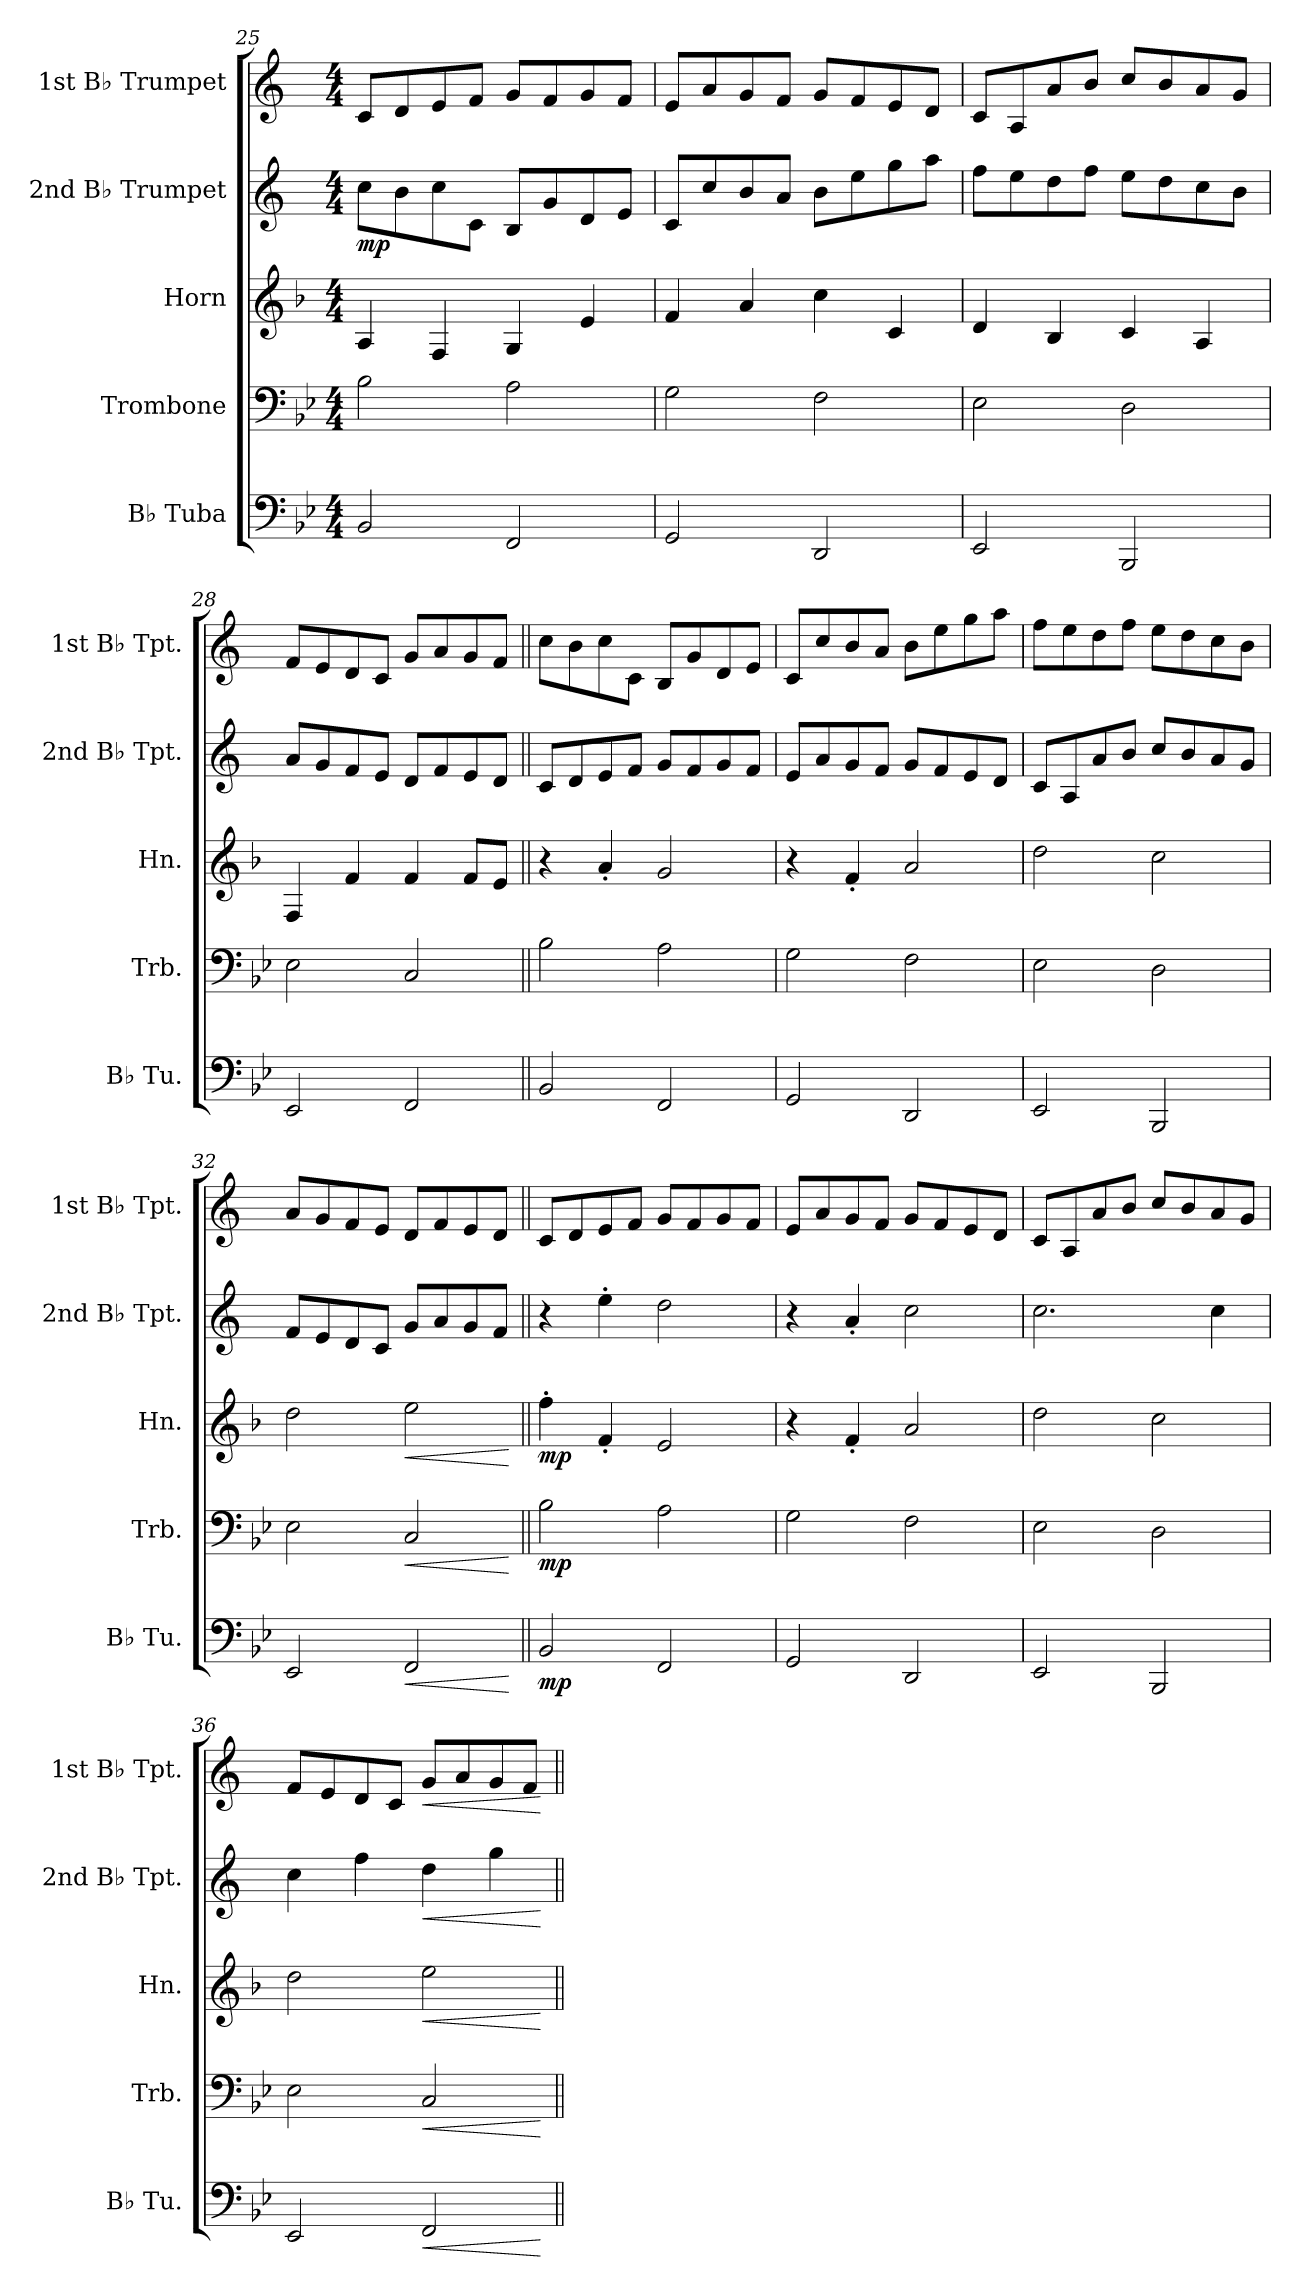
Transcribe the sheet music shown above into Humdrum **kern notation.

**kern	**dynam	**kern	**dynam	**kern	**dynam	**kern	**dynam	**kern	**dynam
*part5	*part5	*part4	*part4	*part3	*part3	*part2	*part2	*part1	*part1
*staff5	*staff5	*staff4	*staff4	*staff3	*staff3	*staff2	*staff2	*staff1	*staff1
*I"B♭ Tuba	*	*I"Trombone	*	*I"Horn	*	*I"2nd B♭ Trumpet	*	*I"1st B♭ Trumpet	*
*I'B♭ Tu.	*	*I'Trb.	*	*I'Hn.	*	*I'2nd B♭ Tpt.	*	*I'1st B♭ Tpt.	*
!!LO:LB:g=z
*clefF4	*	*clefF4	*	*clefG2	*	*clefG2	*	*clefG2	*
*	*	*	*	*ITrd4c7	*	*ITrd1c2	*	*ITrd1c2	*
*k[b-e-]	*	*k[b-e-]	*	*k[b-e-]	*	*k[b-e-]	*	*k[b-e-]	*
*B-:	*	*B-:	*	*B-:	*	*B-:	*	*B-:	*
*M4/4	*	*M4/4	*	*M4/4	*	*M4/4	*	*M4/4	*
=25	=25	=25	=25	=25	=25	=25	=25	=25	=25
!	!	!	!	!	!	!	!LO:DY:b	!	!
2BB-/	.	2B-\	.	4D/	.	8b-\L	mp	8B-/L	.
.	.	.	.	.	.	8a\	.	8c/	.
.	.	.	.	4BB-/	.	8b-\	.	8d/	.
.	.	.	.	.	.	8B-\J	.	8e-/J	.
2FF/	.	2A\	.	4C/	.	8A/L	.	8f/L	.
.	.	.	.	.	.	8f/	.	8e-/	.
.	.	.	.	4A/	.	8c/	.	8f/	.
.	.	.	.	.	.	8d/J	.	8e-/J	.
=26	=26	=26	=26	=26	=26	=26	=26	=26	=26
2GG/	.	2G\	.	4B-/	.	8B-/L	.	8d/L	.
.	.	.	.	.	.	8b-/	.	8g/	.
.	.	.	.	4d/	.	8a/	.	8f/	.
.	.	.	.	.	.	8g/J	.	8e-/J	.
2DD/	.	2F\	.	4f\	.	8a\L	.	8f/L	.
.	.	.	.	.	.	8dd\	.	8e-/	.
.	.	.	.	4F/	.	8ff\	.	8d/	.
.	.	.	.	.	.	8gg\J	.	8c/J	.
=27	=27	=27	=27	=27	=27	=27	=27	=27	=27
2EE-/	.	2E-\	.	4G/	.	8ee-\L	.	8B-/L	.
.	.	.	.	.	.	8dd\	.	8G/	.
.	.	.	.	4E-/	.	8cc\	.	8g/	.
.	.	.	.	.	.	8ee-\J	.	8a/J	.
2BBB-/	.	2D\	.	4F/	.	8dd\L	.	8b-/L	.
.	.	.	.	.	.	8cc\	.	8a/	.
.	.	.	.	4D/	.	8b-\	.	8g/	.
.	.	.	.	.	.	8a\J	.	8f/J	.
=28	=28	=28	=28	=28	=28	=28	=28	=28	=28
2EE-/	.	2E-\	.	4BB-/	.	8g/L	.	8e-/L	.
.	.	.	.	.	.	8f/	.	8d/	.
.	.	.	.	4B-/	.	8e-/	.	8c/	.
.	.	.	.	.	.	8d/J	.	8B-/J	.
2FF/	.	2C/	.	4B-/	.	8c/L	.	8f/L	.
.	.	.	.	.	.	8e-/	.	8g/	.
.	.	.	.	8B-/L	.	8d/	.	8f/	.
.	.	.	.	8A/J	.	8c/J	.	8e-/J	.
!!LO:PB:g=z
=29||	=29||	=29||	=29||	=29||	=29||	=29||	=29||	=29||	=29||
2BB-/	.	2B-\	.	4r	.	8B-/L	.	8b-\L	.
.	.	.	.	.	.	8c/	.	8a\	.
.	.	.	.	4d'/	.	8d/	.	8b-\	.
.	.	.	.	.	.	8e-/J	.	8B-\J	.
2FF/	.	2A\	.	2c/	.	8f/L	.	8A/L	.
.	.	.	.	.	.	8e-/	.	8f/	.
.	.	.	.	.	.	8f/	.	8c/	.
.	.	.	.	.	.	8e-/J	.	8d/J	.
=30	=30	=30	=30	=30	=30	=30	=30	=30	=30
2GG/	.	2G\	.	4r	.	8d/L	.	8B-/L	.
.	.	.	.	.	.	8g/	.	8b-/	.
.	.	.	.	4B-'/	.	8f/	.	8a/	.
.	.	.	.	.	.	8e-/J	.	8g/J	.
2DD/	.	2F\	.	2d/	.	8f/L	.	8a\L	.
.	.	.	.	.	.	8e-/	.	8dd\	.
.	.	.	.	.	.	8d/	.	8ff\	.
.	.	.	.	.	.	8c/J	.	8gg\J	.
=31	=31	=31	=31	=31	=31	=31	=31	=31	=31
2EE-/	.	2E-\	.	2g\	.	8B-/L	.	8ee-\L	.
.	.	.	.	.	.	8G/	.	8dd\	.
.	.	.	.	.	.	8g/	.	8cc\	.
.	.	.	.	.	.	8a/J	.	8ee-\J	.
2BBB-/	.	2D\	.	2f\	.	8b-/L	.	8dd\L	.
.	.	.	.	.	.	8a/	.	8cc\	.
.	.	.	.	.	.	8g/	.	8b-\	.
.	.	.	.	.	.	8f/J	.	8a\J	.
=32	=32	=32	=32	=32	=32	=32	=32	=32	=32
2EE-/	.	2E-\	.	2g\	.	8e-/L	.	8g/L	.
.	.	.	.	.	.	8d/	.	8f/	.
.	.	.	.	.	.	8c/	.	8e-/	.
.	.	.	.	.	.	8B-/J	.	8d/J	.
!	!LO:HP:b	!	!LO:HP:b	!	!LO:HP:b	!	!	!	!
2FF/	<	2C/	<	2a\	<	8f/L	.	8c/L	.
.	.	.	.	.	.	8g/	.	8e-/	.
.	.	.	.	.	.	8f/	.	8d/	.
.	.	.	.	.	.	8e-/J	.	8c/J	.
.	[	.	[	.	[	.	.	.	.
!!LO:LB:g=z
=33||	=33||	=33||	=33||	=33||	=33||	=33||	=33||	=33||	=33||
!	!LO:DY:b	!	!LO:DY:b	!	!LO:DY:b	!	!	!	!
2BB-/	mp	2B-\	mp	4b-'\	mp	4r	.	8B-/L	.
.	.	.	.	.	.	.	.	8c/	.
.	.	.	.	4B-'/	.	4dd'\	.	8d/	.
.	.	.	.	.	.	.	.	8e-/J	.
2FF/	.	2A\	.	2A/	.	2cc\	.	8f/L	.
.	.	.	.	.	.	.	.	8e-/	.
.	.	.	.	.	.	.	.	8f/	.
.	.	.	.	.	.	.	.	8e-/J	.
=34	=34	=34	=34	=34	=34	=34	=34	=34	=34
2GG/	.	2G\	.	4r	.	4r	.	8d/L	.
.	.	.	.	.	.	.	.	8g/	.
.	.	.	.	4B-'/	.	4g'/	.	8f/	.
.	.	.	.	.	.	.	.	8e-/J	.
2DD/	.	2F\	.	2d/	.	2b-\	.	8f/L	.
.	.	.	.	.	.	.	.	8e-/	.
.	.	.	.	.	.	.	.	8d/	.
.	.	.	.	.	.	.	.	8c/J	.
=35	=35	=35	=35	=35	=35	=35	=35	=35	=35
2EE-/	.	2E-\	.	2g\	.	2.b-\	.	8B-/L	.
.	.	.	.	.	.	.	.	8G/	.
.	.	.	.	.	.	.	.	8g/	.
.	.	.	.	.	.	.	.	8a/J	.
2BBB-/	.	2D\	.	2f\	.	.	.	8b-/L	.
.	.	.	.	.	.	.	.	8a/	.
.	.	.	.	.	.	4b-\	.	8g/	.
.	.	.	.	.	.	.	.	8f/J	.
=36	=36	=36	=36	=36	=36	=36	=36	=36	=36
2EE-/	.	2E-\	.	2g\	.	4b-\	.	8e-/L	.
.	.	.	.	.	.	.	.	8d/	.
.	.	.	.	.	.	4ee-\	.	8c/	.
.	.	.	.	.	.	.	.	8B-/J	.
!	!LO:HP:b	!	!LO:HP:b	!	!LO:HP:b	!	!LO:HP:b	!	!LO:HP:b
2FF/	<	2C/	<	2a\	<	4cc\	<	8f/L	<
.	.	.	.	.	.	.	.	8g/	.
.	.	.	.	.	.	4ff\	.	8f/	.
.	.	.	.	.	.	.	.	8e-/J	.
.	[	.	[	.	[	.	[	.	[
=||	=||	=||	=||	=||	=||	=||	=||	=||	=||
*-	*-	*-	*-	*-	*-	*-	*-	*-	*-
